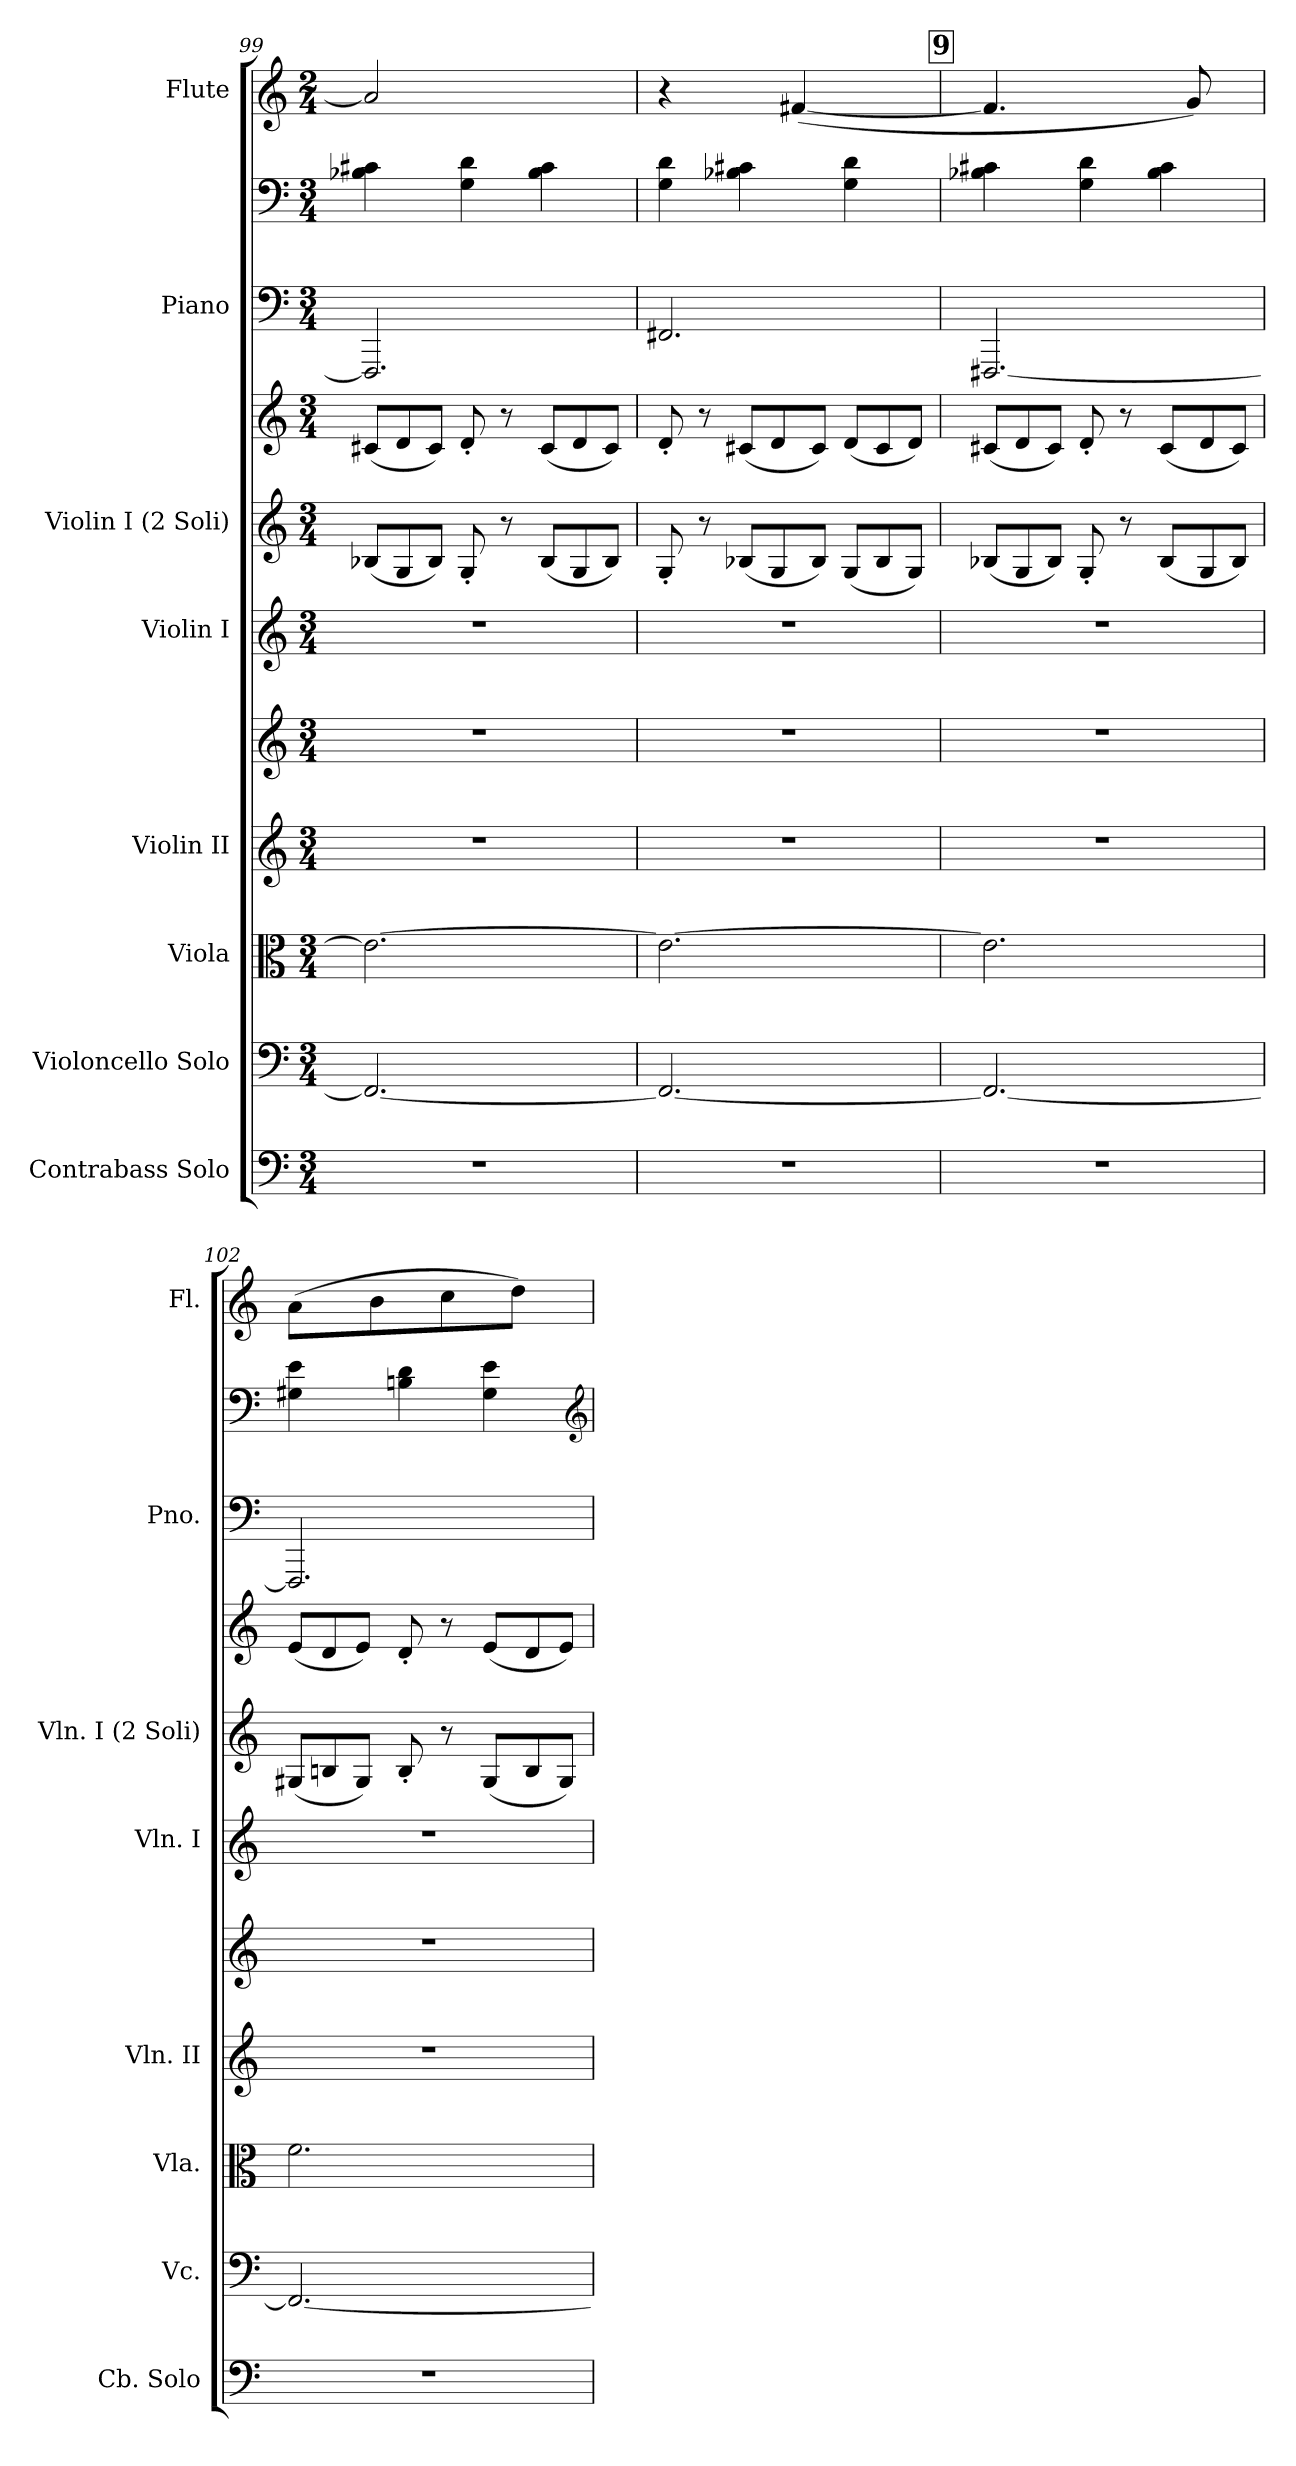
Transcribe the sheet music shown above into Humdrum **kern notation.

**kern	**kern	**kern	**kern	**kern	**kern	**kern	**kern	**kern	**kern	**kern
*part8	*part7	*part6	*part5	*part5	*part4	*part3	*part3	*part2	*part2	*part1
*staff11	*staff10	*staff9	*staff8	*staff7	*staff6	*staff5	*staff4	*staff3	*staff2	*staff1
*I"Contrabass Solo	*I"Violoncello Solo	*I"Viola	*I"Violin II	*	*I"Violin I	*I"Violin I (2 Soli)	*	*I"Piano	*	*I"Flute
*I'Cb. Solo	*I'Vc.	*I'Vla.	*I'Vln. II	*	*I'Vln. I	*I'Vln. I (2 Soli)	*	*I'Pno.	*	*I'Fl.
*clefF4	*clefF4	*clefC3	*clefG2	*clefG2	*clefG2	*clefG2	*clefG2	*clefF4	*clefF4	*clefG2
*ITrd7c12	*	*	*	*	*	*	*	*	*	*
*k[]	*k[]	*k[]	*k[]	*k[]	*k[]	*k[]	*k[]	*k[]	*k[]	*k[]
*C:	*C:	*C:	*C:	*C:	*C:	*C:	*C:	*C:	*C:	*C:
*M3/4	*M3/4	*M3/4	*M3/4	*M3/4	*M3/4	*M3/4	*M3/4	*M3/4	*M3/4	*M2/4
*Xtuplet	*	*	*Xtuplet	*Xtuplet	*Xtuplet	*Xtuplet	*Xtuplet	*	*	*Xtuplet
=99	=99	=99	=99	=99	=99	=99	=99	=99	=99	=99
4%3r	2.FF#_	2.e_	4%3r	4%3r	4%3r	(12B-XL	(12c#XL	2.FFF#]	4B-X 4c#X	4%3a]
.	.	.	.	.	.	12G	12d	.	.	.
.	.	.	.	.	.	12B-J)	12c#J)	.	.	.
.	.	.	.	.	.	8G'	8d'	.	4G 4d	.
.	.	.	.	.	.	8r	8r	.	.	.
.	.	.	.	.	.	(12B-L	(12c#L	.	4B- 4c#	.
.	.	.	.	.	.	12G	12d	.	.	.
.	.	.	.	.	.	12B-J)	12c#J)	.	.	.
=100	=100	=100	=100	=100	=100	=100	=100	=100	=100	=100
4%3r	2.FF#i_	2.e_	4%3r	4%3r	4%3r	8G'	8d'	2.FF#X	4G 4d	8%3r
.	.	.	.	.	.	8r	8r	.	.	.
.	.	.	.	.	.	(12B-XL	(12c#XL	.	4B-X 4c#X	.
.	.	.	.	.	.	12G	12d	.	.	.
.	.	.	.	.	.	.	.	.	.	(>[8%3f#X
.	.	.	.	.	.	12B-J)	12c#J)	.	.	.
.	.	.	.	.	.	(12GL	(12dL	.	4G 4d	.
.	.	.	.	.	.	12B-	12c#	.	.	.
.	.	.	.	.	.	12GJ)	12dJ)	.	.	.
!!LO:REH:place=s1:t=9
=101	=101	=101	=101	=101	=101	=101	=101	=101	=101	=101
4%3r	2.FF#_	2.e]	4%3r	4%3r	4%3r	(12B-XL	(12c#XL	[2.FFF#X	4B-X 4c#X	8%3.f#]
.	.	.	.	.	.	12G	12d	.	.	.
.	.	.	.	.	.	12B-J)	12c#J)	.	.	.
.	.	.	.	.	.	8G'	8d'	.	4G 4d	.
.	.	.	.	.	.	8r	8r	.	.	.
.	.	.	.	.	.	(12B-L	(12c#L	.	4B- 4c#	.
.	.	.	.	.	.	.	.	.	.	16%3g)
.	.	.	.	.	.	12G	12d	.	.	.
.	.	.	.	.	.	12B-J)	12c#J)	.	.	.
=102	=102	=102	=102	=102	=102	=102	=102	=102	=102	=102
4%3r	2.FF#_	2.f	4%3r	4%3r	4%3r	(12G#XL	(12eL	2.FFF#]	4G#X 4e	(16%3aL
.	.	.	.	.	.	12Bn	12d	.	.	.
.	.	.	.	.	.	12G#J)	12eJ)	.	.	.
.	.	.	.	.	.	.	.	.	.	16%3b
.	.	.	.	.	.	8B'	8d'	.	4Bn 4d	.
.	.	.	.	.	.	8r	8r	.	.	16%3cc
.	.	.	.	.	.	(12G#L	(12eL	.	4G# 4e	.
.	.	.	.	.	.	.	.	.	.	16%3ddJ)
.	.	.	.	.	.	12B	12d	.	.	.
.	.	.	.	.	.	12G#J)	12eJ)	.	.	.
*	*	*	*	*	*	*	*	*	*clefG2	*
=	=	=	=	=	=	=	=	=	=	=
*-	*-	*-	*-	*-	*-	*-	*-	*-	*-	*-
